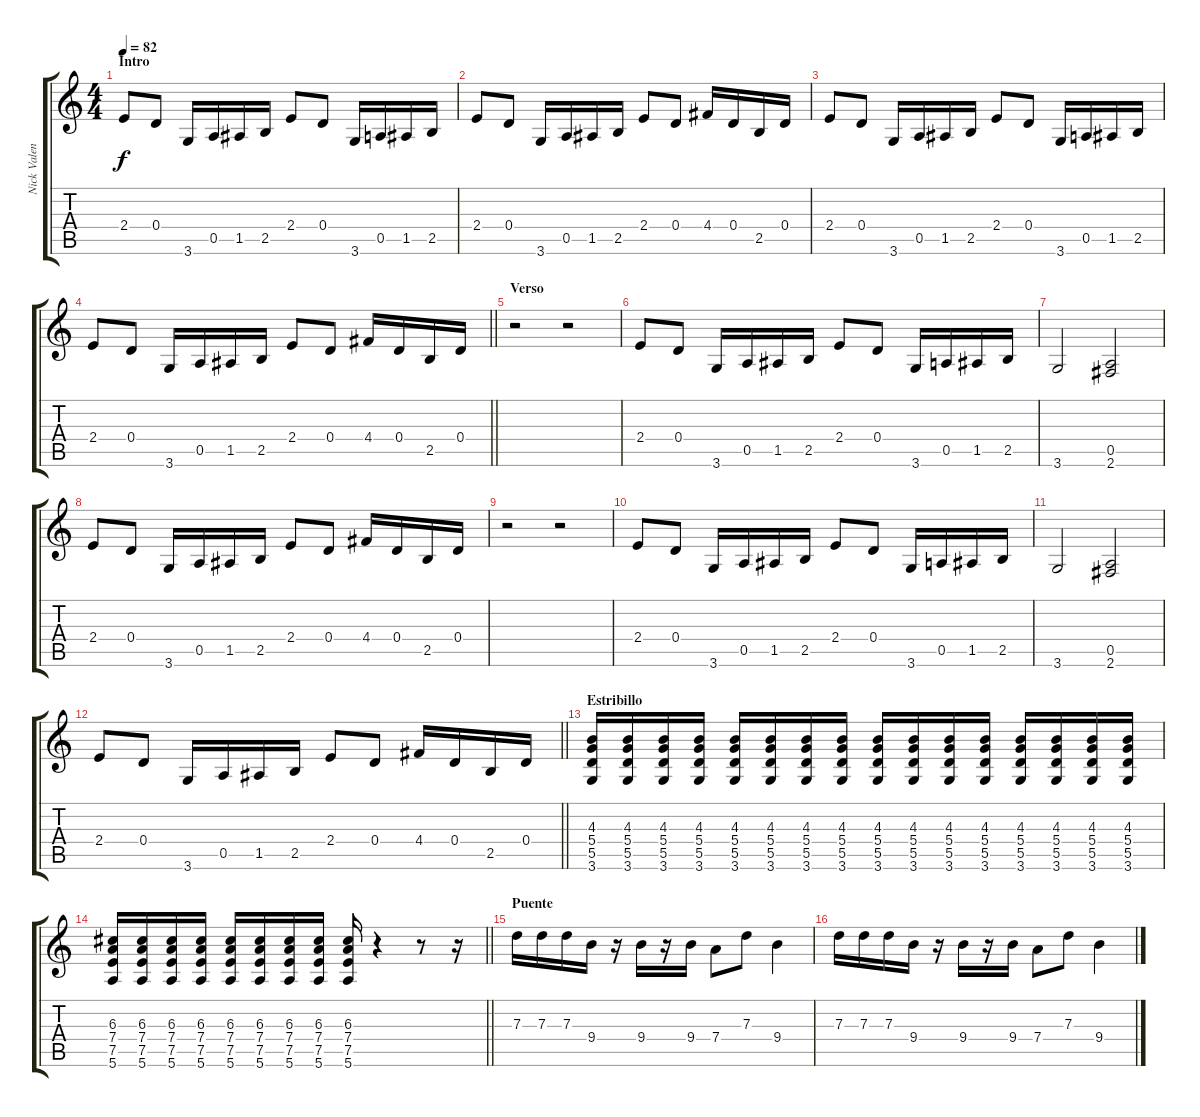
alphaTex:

\track ("Nick Valensi" "Nick Valen") {instrument distortionguitar}
\staff {score tabs}
\tuning (E4 B3 G3 D3 A2 E2) {hide}
\ts (4 4)
\section ("" "Intro")
\tempo 82
\clef g2
\ks c
2.4.8{dy f} 0.4.8 3.6.16 0.5.16 1.5.16 2.5.16 2.4.8 0.4.8 3.6.16 0.5.16 1.5.16 2.5.16 |
2.4.8 0.4.8 3.6.16 0.5.16 1.5.16 2.5.16 2.4.8 0.4.8 4.4.16 0.4.16 2.5.16 0.4.16 |
2.4.8 0.4.8 3.6.16 0.5.16 1.5.16 2.5.16 2.4.8 0.4.8 3.6.16 0.5.16 1.5.16 2.5.16 |
\barLineRight lightlight
2.4.8 0.4.8 3.6.16 0.5.16 1.5.16 2.5.16 2.4.8 0.4.8 4.4.16 0.4.16 2.5.16 0.4.16 |
\section ("" "Verso")
r.2 r.2 |
2.4.8 0.4.8 3.6.16 0.5.16 1.5.16 2.5.16 2.4.8 0.4.8 3.6.16 0.5.16 1.5.16 2.5.16 |
3.6.2 (0.5 2.6).2 |
2.4.8 0.4.8 3.6.16 0.5.16 1.5.16 2.5.16 2.4.8 0.4.8 4.4.16 0.4.16 2.5.16 0.4.16 |
r.2 r.2 |
2.4.8 0.4.8 3.6.16 0.5.16 1.5.16 2.5.16 2.4.8 0.4.8 3.6.16 0.5.16 1.5.16 2.5.16 |
3.6.2 (0.5 2.6).2 |
\barLineRight lightlight
2.4.8 0.4.8 3.6.16 0.5.16 1.5.16 2.5.16 2.4.8 0.4.8 4.4.16 0.4.16 2.5.16 0.4.16 |
\section ("" "Estribillo")
(4.3 5.4 5.5 3.6).16 (4.3 5.4 5.5 3.6).16 (4.3 5.4 5.5 3.6).16 (4.3 5.4 5.5 3.6).16 (4.3 5.4 5.5 3.6).16 (4.3 5.4 5.5 3.6).16 (4.3 5.4 5.5 3.6).16 (4.3 5.4 5.5 3.6).16 (4.3 5.4 5.5 3.6).16 (4.3 5.4 5.5 3.6).16 (4.3 5.4 5.5 3.6).16 (4.3 5.4 5.5 3.6).16 (4.3 5.4 5.5 3.6).16 (4.3 5.4 5.5 3.6).16 (4.3 5.4 5.5 3.6).16 (4.3 5.4 5.5 3.6).16 |
\barLineRight lightlight
(6.3 7.4 7.5 5.6).16 (6.3 7.4 7.5 5.6).16 (6.3 7.4 7.5 5.6).16 (6.3 7.4 7.5 5.6).16 (6.3 7.4 7.5 5.6).16 (6.3 7.4 7.5 5.6).16 (6.3 7.4 7.5 5.6).16 (6.3 7.4 7.5 5.6).16 (6.3 7.4 7.5 5.6).16 r.4 r.8 r.16 |
\section ("" "Puente")
7.3.16 7.3.16 7.3.16 9.4.16 r.16 9.4.16 r.16 9.4.16 7.4.8 7.3.8 9.4.4 |
7.3.16 7.3.16 7.3.16 9.4.16 r.16 9.4.16 r.16 9.4.16 7.4.8 7.3.8 9.4.4
